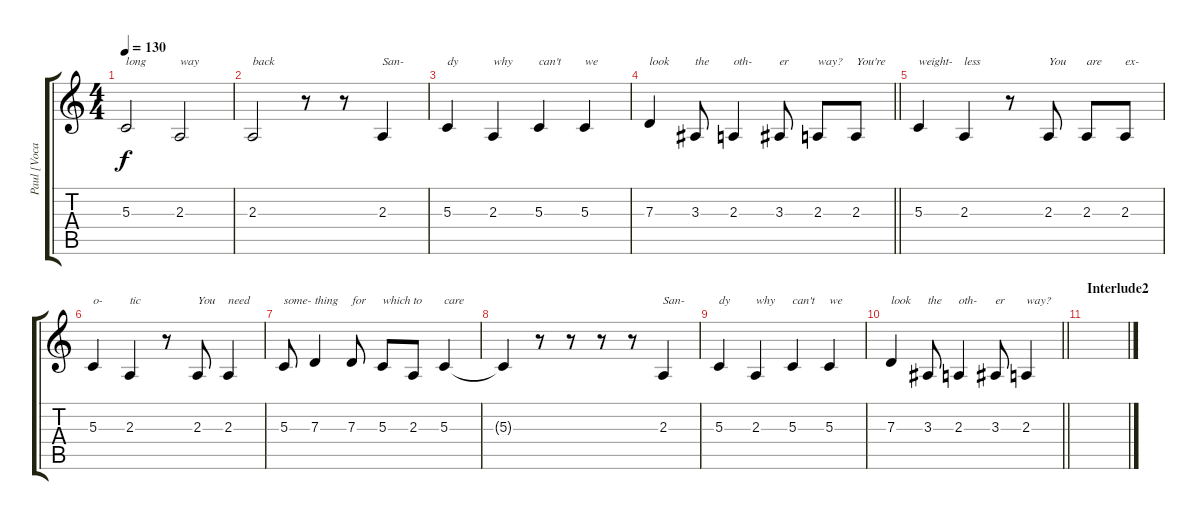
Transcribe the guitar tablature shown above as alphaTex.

\track ("Paul [Vocals]" "Paul [Voca") {instrument baritonesax}
\staff {score tabs}
\tuning (E4 B3 G3 D3 A2 E2) {hide}
\ts (4 4)
\tempo 130
\clef g2
\ks c
5.3.2{txt "long" dy f} 2.3.2{txt "way"} |
2.3.2{txt "back"} r.8 r.8 2.3.4{txt "San-"} |
5.3.4{txt "dy"} 2.3.4{txt "why"} 5.3.4{txt "can't"} 5.3.4{txt "we"} |
\barLineRight lightlight
7.3.4{txt "look"} 3.3.8{txt "the"} 2.3.4{txt "oth-"} 3.3.8{txt "er"} 2.3.8{txt "way?"} 2.3.8{txt "You're"} |
5.3.4{txt "weight-"} 2.3.4{txt "less"} r.8 2.3.8{txt "You"} 2.3.8{txt "are"} 2.3.8{txt "ex-"} |
5.3.4{txt "o-"} 2.3.4{txt "tic"} r.8 2.3.8{txt "You"} 2.3.4{txt "need"} |
5.3.8{txt "some-"} 7.3.4{txt "thing"} 7.3.8{txt "for"} 5.3.8{txt "which"} 2.3.8{txt "to"} 5.3.4{txt "care"} |
5.3{t}.4 r.8 r.8 r.8 r.8 2.3.4{txt "San-"} |
5.3.4{txt "dy"} 2.3.4{txt "why"} 5.3.4{txt "can't"} 5.3.4{txt "we"} |
\barLineRight lightlight
7.3.4{txt "look"} 3.3.8{txt "the"} 2.3.4{txt "oth-"} 3.3.8{txt "er"} 2.3.4{txt "way?"} |
\section ("" "Interlude2")
